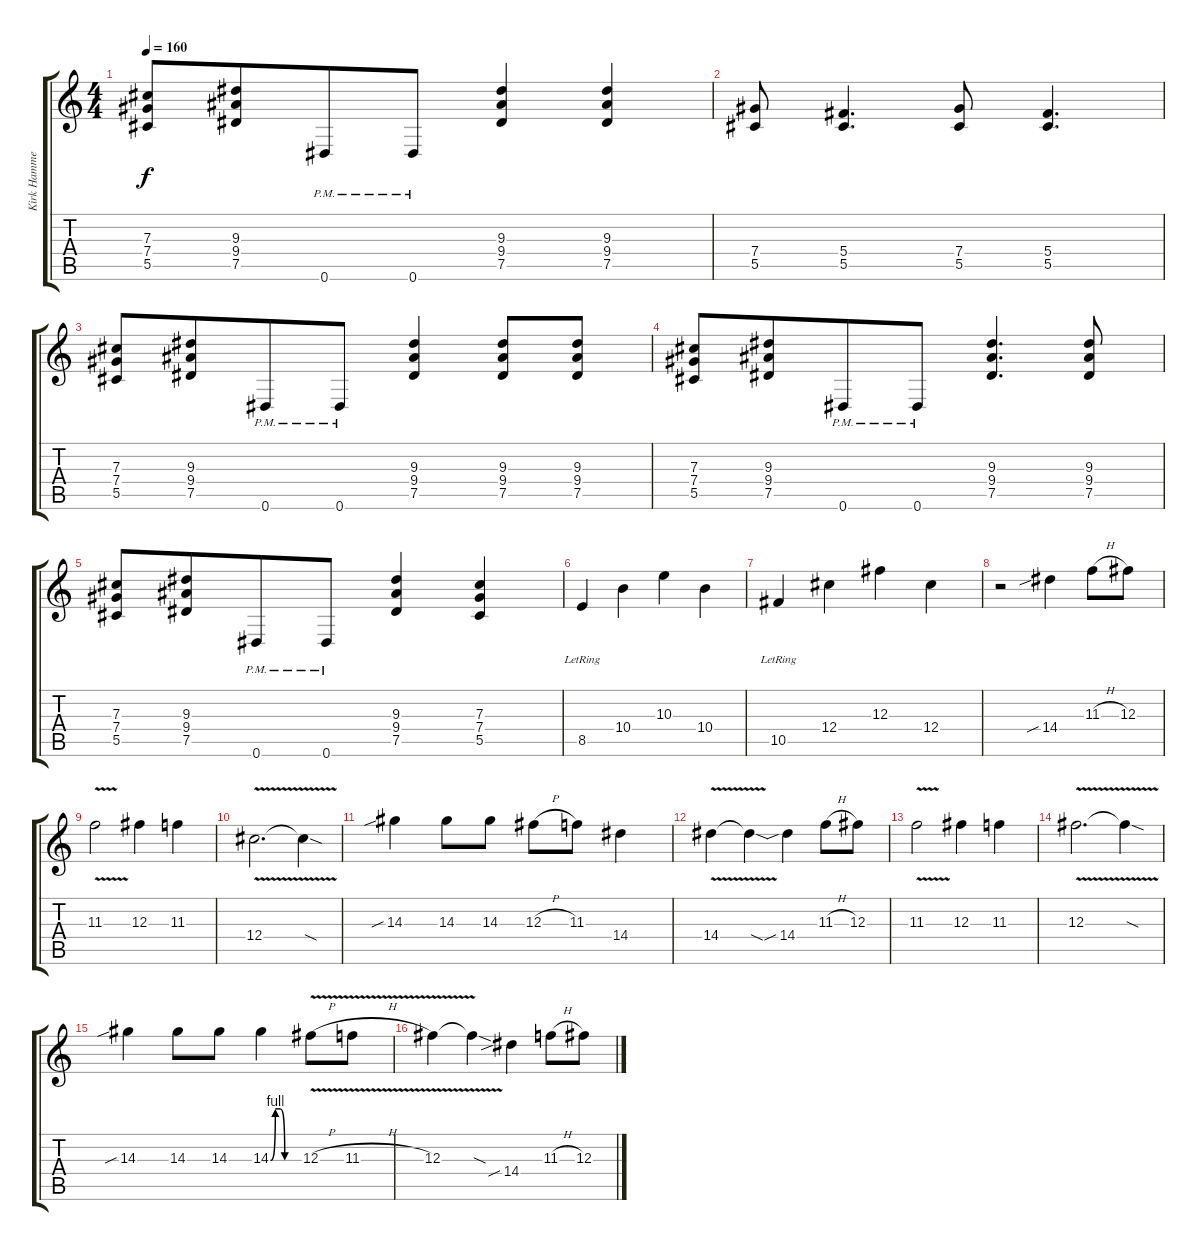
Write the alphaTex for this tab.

\track ("Kirk Hammet" "Kirk Hamme") {instrument overdrivenguitar}
\staff {score tabs}
\tuning (Eb4 Bb3 Gb3 Db3 Ab2 Eb2) {hide}
\ts (4 4)
\tempo 160
\clef g2
\ks c
(7.3 7.4 5.5).8{dy f} (9.3 9.4 7.5).8{beam merge} 0.6{pm}.8 0.6{pm}.8 (9.3 9.4 7.5).4 (9.3 9.4 7.5).4 |
(7.4 5.5).8 (5.4 5.5).4{d} (7.4 5.5).8 (5.4 5.5).4{d} |
(7.3 7.4 5.5).8 (9.3 9.4 7.5).8{beam merge} 0.6{pm}.8 0.6{pm}.8 (9.3 9.4 7.5).4 (9.3 9.4 7.5).8 (9.3 9.4 7.5).8 |
(7.3 7.4 5.5).8 (9.3 9.4 7.5).8{beam merge} 0.6{pm}.8 0.6{pm}.8 (9.3 9.4 7.5).4{d} (9.3 9.4 7.5).8 |
(7.3 7.4 5.5).8 (9.3 9.4 7.5).8{beam merge} 0.6{pm}.8 0.6{pm}.8 (9.3 9.4 7.5).4 (7.3 7.4 5.5).4 |
8.5{lr}.4 10.4.4 10.3.4 10.4.4 |
10.5{lr}.4 12.4.4 12.3.4 12.4.4 |
r.2{volume 16} 14.4{sib}.4 11.3{h}.8 12.3.8 |
11.3{v}.2 12.3.4 11.3.4 |
12.4{v}.2{d} 12.4{sod t}.4 |
14.3{sib}.4 14.3.8 14.3.8 12.3{h}.8 11.3.8 14.4.4 |
14.4{v}.4 14.4{sod t}.4 14.4{sib}.4 11.3{h}.8 12.3.8 |
11.3{v}.2 12.3.4 11.3.4 |
12.3{v}.2{d} 12.3{sod t}.4 |
14.3{sib}.4 14.3.8 14.3.8 14.3{be (custom 0 0 10 4 20 4 30 0 60 0)}.4 12.3{v h}.8 11.3{v h}.8 |
12.3{v}.4 12.3{sod t}.4 14.4{sib}.4 11.3{h}.8 12.3.8
